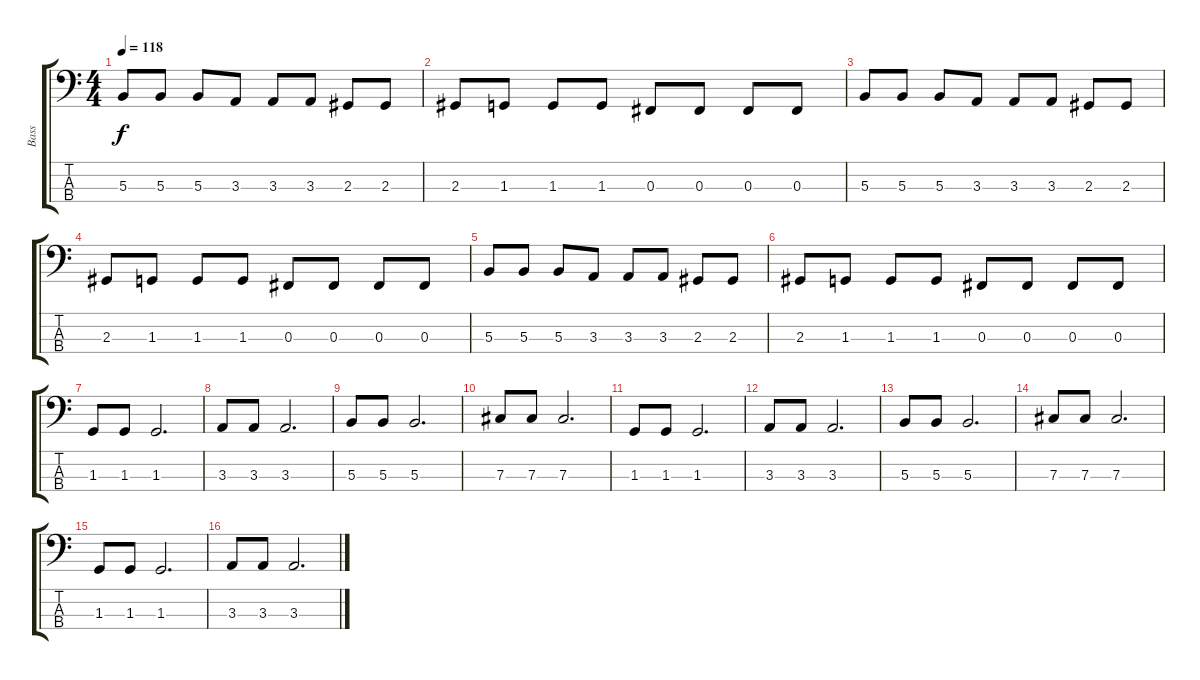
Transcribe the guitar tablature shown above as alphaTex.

\track ("Bass" "Bass") {instrument electricbassfinger}
\staff {score tabs}
\tuning (E2 B1 Gb1 B0) {hide}
\ts (4 4)
\tempo 118
\clef f4
\ks c
5.3.8{dy f} 5.3.8 5.3.8 3.3.8 3.3.8 3.3.8 2.3.8 2.3.8 |
2.3.8 1.3.8 1.3.8 1.3.8 0.3.8 0.3.8 0.3.8 0.3.8 |
5.3.8 5.3.8 5.3.8 3.3.8 3.3.8 3.3.8 2.3.8 2.3.8 |
2.3.8 1.3.8 1.3.8 1.3.8 0.3.8 0.3.8 0.3.8 0.3.8 |
5.3.8 5.3.8 5.3.8 3.3.8 3.3.8 3.3.8 2.3.8 2.3.8 |
2.3.8 1.3.8 1.3.8 1.3.8 0.3.8 0.3.8 0.3.8 0.3.8 |
1.3.8 1.3.8 1.3.2{d} |
3.3.8 3.3.8 3.3.2{d} |
5.3.8 5.3.8 5.3.2{d} |
7.3.8 7.3.8 7.3.2{d} |
1.3.8 1.3.8 1.3.2{d} |
3.3.8 3.3.8 3.3.2{d} |
5.3.8 5.3.8 5.3.2{d} |
7.3.8 7.3.8 7.3.2{d} |
1.3.8 1.3.8 1.3.2{d} |
3.3.8 3.3.8 3.3.2{d}
